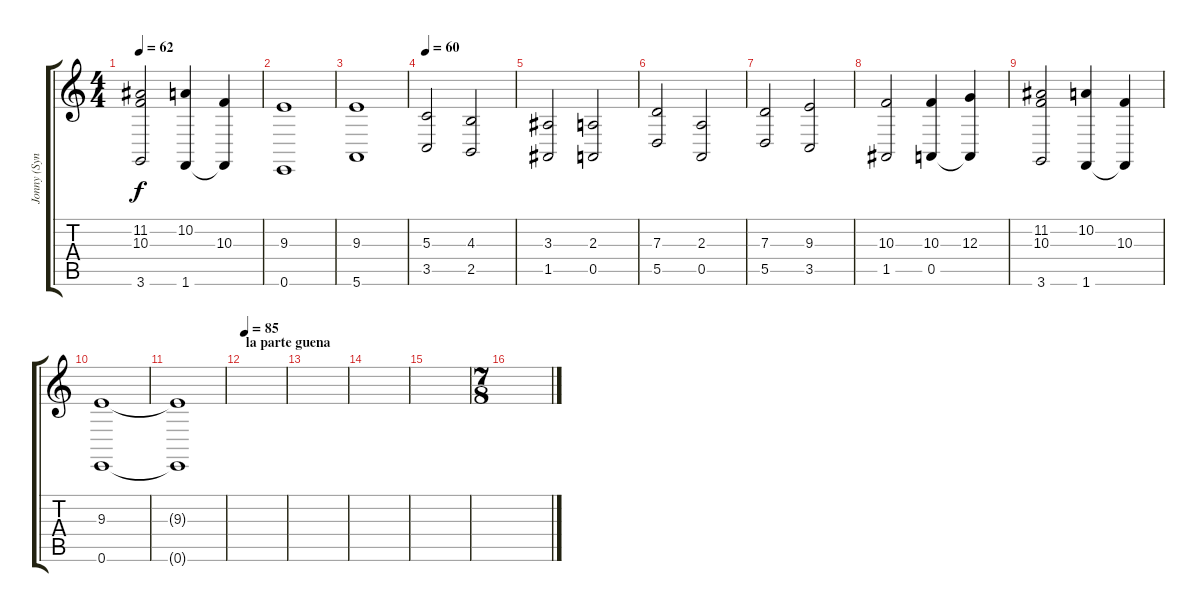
\track ("Jonny (Synth)" "Jonny (Syn") {instrument stringensemble1}
\staff {score tabs}
\tuning (E4 B3 G3 D3 A2 E2) {hide}
\ts (4 4)
\tempo 62
\clef g2
\ks c
(11.2 10.3 3.6).2{dy f} (10.2 1.6).4 (10.3 1.6{t}).4 |
(9.3 0.6).1 |
(9.3 5.6).1 |
\tempo 60
(5.3 3.5).2 (4.3 2.5).2 |
(3.3 1.5).2 (2.3 0.5).2 |
(7.3 5.5).2 (2.3 0.5).2 |
(7.3 5.5).2 (9.3 3.5).2 |
(10.3 1.5).2 (10.3 0.5).4 (12.3 0.5{t}).4 |
(11.2 10.3 3.6).2 (10.2 1.6).4 (10.3 1.6{t}).4 |
(9.3 0.6).1 |
(9.3{t} 0.6{t}).1 |
\section ("" "la parte guena")
\tempo 85
|
|
|
|
\ts (7 8)
